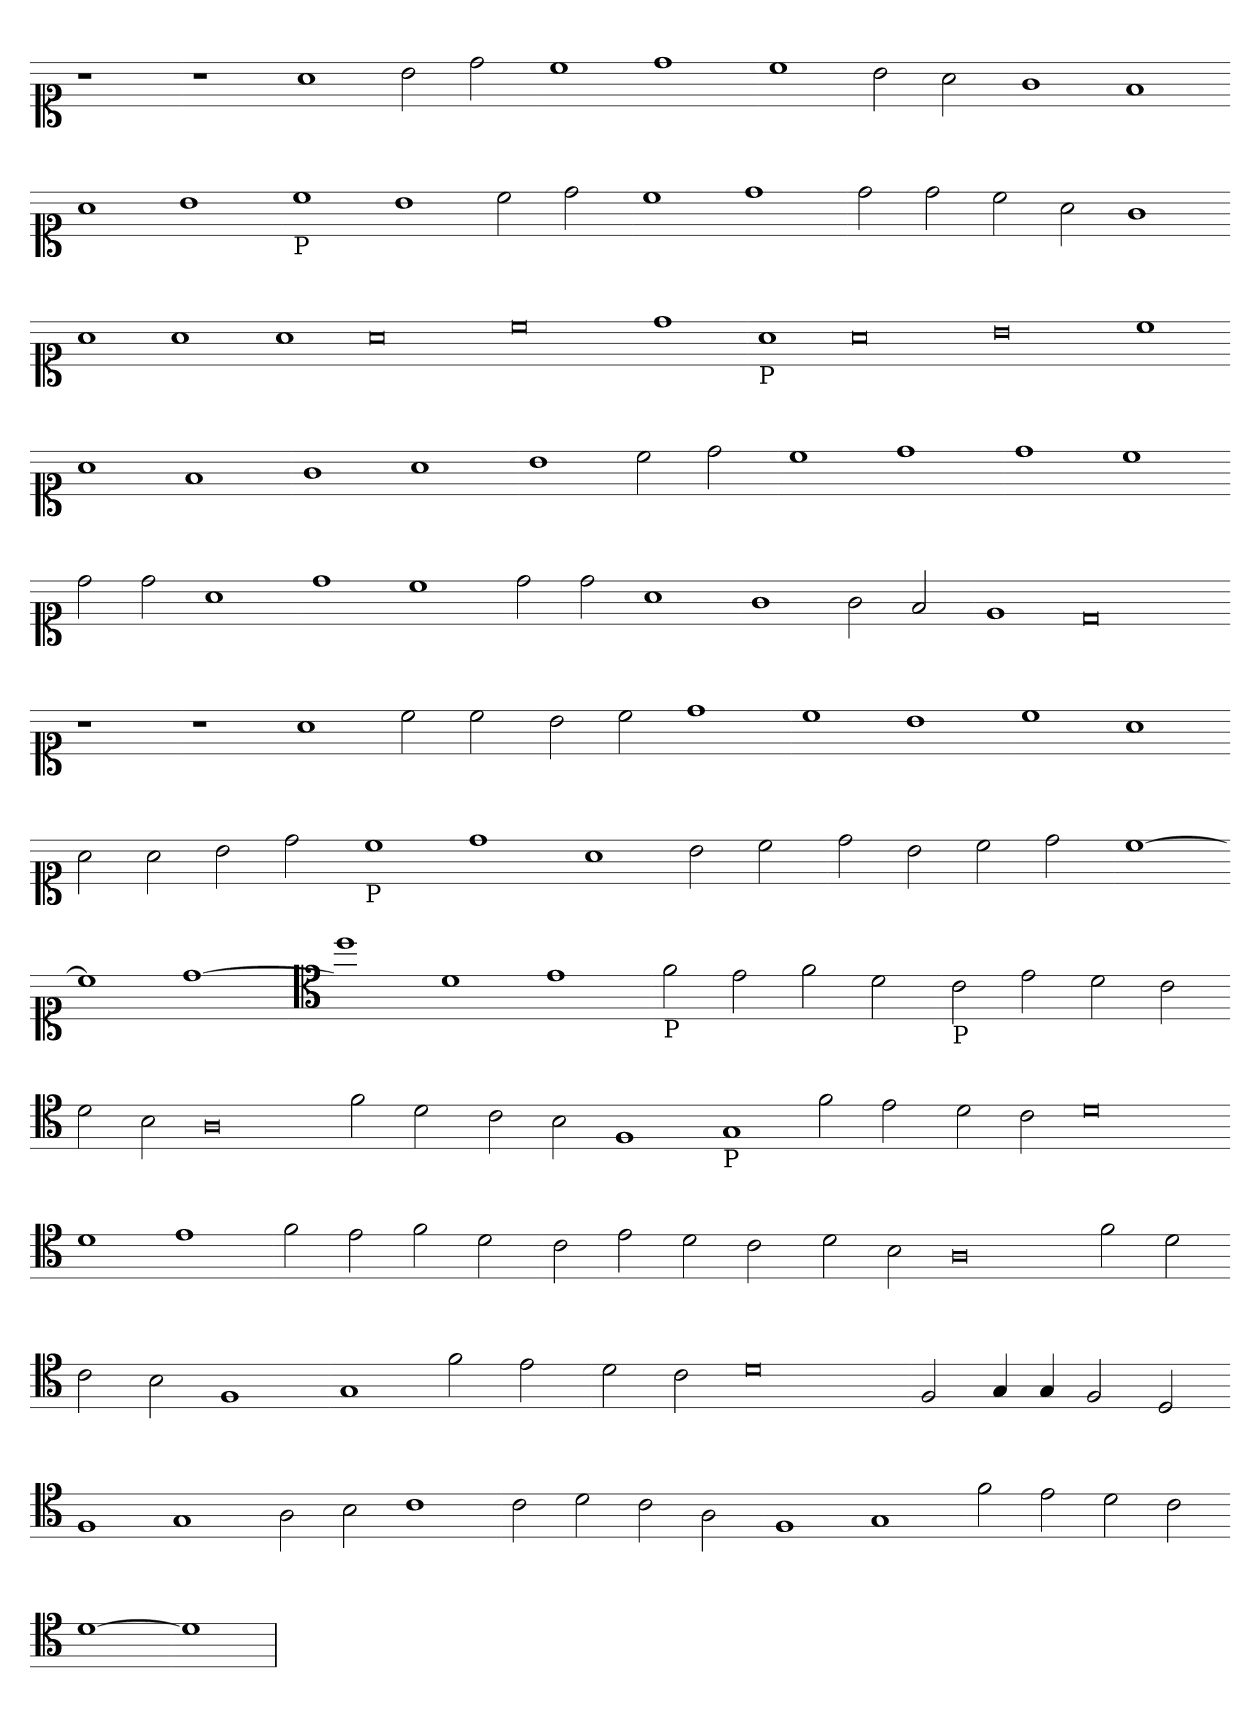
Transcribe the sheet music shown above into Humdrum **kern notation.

**kern
*part1
*staff1
*clefC1
*k[]
=
1r
=-
1r
1a
2b
2dd
=-
1cc
1dd
=-
1cc
2b
2a
=-
1g
1f
=-
1a
1b
=-
!LO:TX:b:t=P
1cc
1b
2cc
2dd
=-
1cc
1dd
=-
2dd
2dd
2cc
2a
1g
=-
1a
1a
=-
1a
0a
0cc
1dd
=-
!LO:TX:b:t=P
1a
0a
0b
1cc
=-
1a
1f
=-
1g
1a
=-
1b
2cc
2dd
=-
1cc
1dd
=-
1dd
1cc
=-
2dd
2dd
1a
=-
1dd
1cc
=-
2dd
2dd
1a
=-
1g
2g
2f
=-
1e
0d
=-
1r
=-
1r
1a
2cc
2cc
=-
2b
2cc
1dd
=-
1cc
1b
=-
1cc
1a
=-
2a
2a
2b
2dd
=-
!LO:TX:b:t=P
1cc
1dd
=-
1a
2b
2cc
=-
2dd
2b
2cc
2dd
=-
[1cc
=-
1cc]
[1dd
=-
*clefC4
1dd]
1d
1e
=-
!LO:TX:b:t=P
2f
2e
2f
2d
=-
!LO:TX:b:t=P
2c
2e
2d
2c
=-
2d
2B
0A
2f
2d
=-
2c
2B
1F
=-
!LO:TX:b:t=P
1G
2f
2e
=-
2d
2c
0d
=-
1d
1e
=-
2f
2e
2f
2d
=-
2c
2e
2d
2c
=-
2d
2B
0A
2f
2d
=-
2c
2B
1F
=-
1G
2f
2e
=-
2d
2c
0d
=-
2F
4G
4G
2F
2D
=-
1F
1G
=-
2A
2B
1c
=-
2c
2d
2c
2A
=-
1F
1G
=-
2f
2e
2d
2c
=-
[1d
=1-
1d]
=
*-
